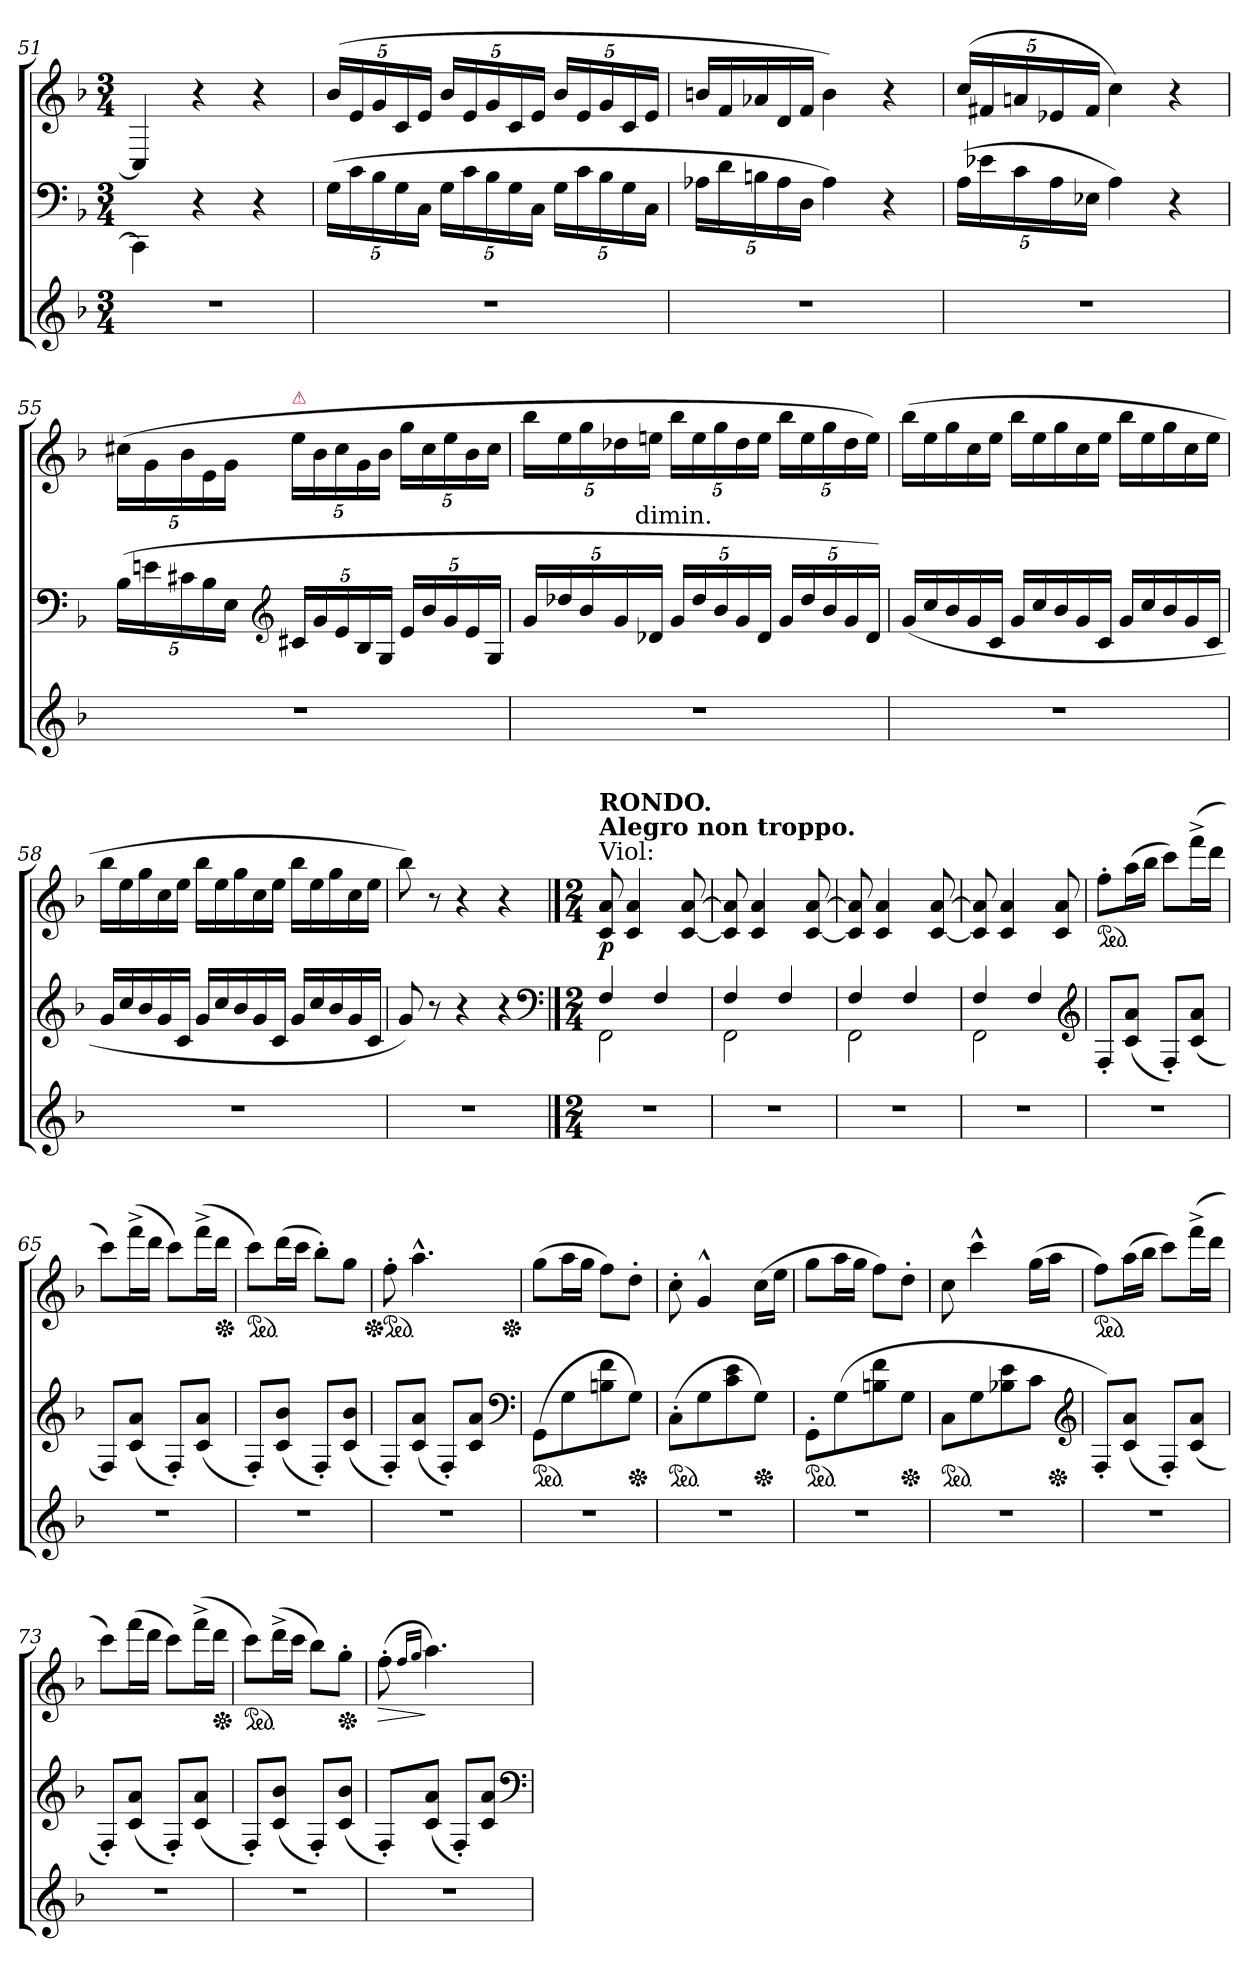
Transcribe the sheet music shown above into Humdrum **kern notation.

**kern	**kern	**kern	**dynam
*part3	*part2	*part1	*part1
*staff3	*staff2	*staff1	*staff1
*clefG2	*clefF4	*clefG2	*
*k[b-]	*k[b-]	*k[b-]	*
*M3/4	*M3/4	*M3/4	*
=51	=51	=51	=51
2.r	4CC\]	4C/]	.
.	4r	4r	.
.	4r	4r	.
=52	=52	=52	=52
2.r	(20GLL	(20b-LL	.
.	20c	20e	.
.	20B-	20g	.
.	20G	20c	.
.	20CJJ	20eJJ	.
.	20GLL	20b-LL	.
.	20c	20e	.
.	20B-	20g	.
.	20G	20c	.
.	20CJJ	20eJJ	.
.	20GLL	20b-LL	.
.	20c	20e	.
.	20B-	20g	.
.	20G	20c	.
.	20CJJ	20eJJ	.
=53	=53	=53	=53
*	*	*Xtuplet	*
2.r	20A-XLL	20bnLL	.
.	20d	20f	.
.	20Bn	20a-X	.
.	20A-	20d	.
.	20DJJ	20fJJ	.
.	4A-)	4b)	.
.	4r	4r	.
=54	=54	=54	=54
*	*	*tuplet	*
2.r	(20ALL	(20ccLL	.
.	20e-X	20f#X	.
.	20c	20an	.
.	20A	20e-X	.
.	20E-XJJ	20f#JJ	.
.	4A)	4cc)	.
.	4r	4r	.
=55	=55	=55	=55
2.r	(<20B-LL	(20cc#X\LL	.
.	20en	20g\	.
.	20c#X	20b-\	.
.	20B-	20e\	.
.	20EJJ	20g\JJ	.
*	*clefG2	*	*
!	!	!LO:TX:a:color=crimson:t=⚠	!
.	20c#XLL	20eeLL	.
.	20g	20b-	.
.	20e	20cc#	.
.	20B-	20g	.
.	20GJJ	20b-JJ	.
.	20eLL	20ggLL	.
.	20b-	20cc#	.
.	20g	20ee	.
.	20e	20b-	.
.	20GJJ	20cc#JJ	.
=56	=56	=56	=56
2.r	20gLL	20bb-LL	.
.	20dd-X	20ee	.
.	20b-	20gg	.
.	20g	20dd-X	.
!	!	!LO:TX:c:t=dimin.	!
.	20d-XJJ	20eenJJ	.
.	20gLL	20bb-LL	.
.	20dd-	20ee	.
.	20b-	20gg	.
.	20g	20dd-	.
.	20d-JJ	20eeJJ	.
.	20gLL	20bb-LL	.
.	20dd-	20ee	.
.	20b-	20gg	.
.	20g	20dd-	.
.	20d-JJ)	20eeJJ)	.
=57	=57	=57	=57
*	*Xtuplet	*Xtuplet	*
2.r	(<20gLL	(>20bb-LL	.
.	20cc	20ee	.
.	20b-	20gg	.
.	20g	20cc	.
.	20cJJ	20eeJJ	.
.	20gLL	20bb-LL	.
.	20cc	20ee	.
.	20b-	20gg	.
.	20g	20cc	.
.	20cJJ	20eeJJ	.
.	20gLL	20bb-LL	.
.	20cc	20ee	.
.	20b-	20gg	.
.	20g	20cc	.
.	20cJJ	20eeJJ	.
=58	=58	=58	=58
2.r	20gLL	20bb-LL	.
.	20cc	20ee	.
.	20b-	20gg	.
.	20g	20cc	.
.	20cJJ	20eeJJ	.
.	20gLL	20bb-LL	.
.	20cc	20ee	.
.	20b-	20gg	.
.	20g	20cc	.
.	20cJJ	20eeJJ	.
.	20gLL	20bb-LL	.
.	20cc	20ee	.
.	20b-	20gg	.
.	20g	20cc	.
.	20cJJ	20eeJJ	.
=59	=59	=59	=59
2.r	8g)	8bb-)	.
.	8r	8r	.
.	4r	4r	.
.	4r	4r	.
*	*clefF4	*	*
==60	==60	==60	==60
*M2/4	*M2/4	*M2/4	*
*	*	*MM104	*
*	*^	*	*
!	!	!	!LO:TX:a:t=Viol&colon;	!
!	!	!	!LO:TX:a:B:t=Alegro non troppo.	!
!	!	!	!LO:TX:a:B:t=RONDO.	!
2r	4F!	2FF!	8c! 8a!	p
.	.	.	4c! 4a!	.
.	4F!	.	.	.
.	.	.	[8c! [8a!	.
=61	=61	=61	=61	=61
2r	4F!	2FF!	8c!] 8a!]	.
.	.	.	4c! 4a!	.
.	4F!	.	.	.
.	.	.	[8c! [8a!	.
=62	=62	=62	=62	=62
2r	4F!	2FF!	8c!] 8a!]	.
.	.	.	4c! 4a!	.
.	4F!	.	.	.
.	.	.	[8c! [8a!	.
=63	=63	=63	=63	=63
2r	4F!	2FF!	8c!] 8a!]	.
.	.	.	4c! 4a!	.
.	4F!	.	.	.
.	.	.	8c! 8a!	.
*	*v	*v	*	*
*	*clefG2	*	*
=64	=64	=64	=64
*	*	*ped	*
2r	8F'<L	8ff'>L	.
.	(8c 8aJ	(16aaL	.
.	.	16bb-JJ	.
.	8F'<L)	8cccL)	.
.	(8c 8aJ	(16fff^<L	.
.	.	16dddJJ	.
=65	=65	=65	=65
2r	8FL)	8cccL)	.
.	(8c 8aJ	(16fff^<L	.
.	.	16dddJJ	.
.	8F'<L)	8cccL)	.
.	(8c 8aJ	(16fff^<L	.
*	*	*Xped	*
.	.	16dddJJ	.
=66	=66	=66	=66
*	*	*ped	*
2r	8F'<L)	8cccL)	.
.	(8c 8b-J	(16dddL	.
.	.	16cccJJ	.
.	8F'<L)	8bb-'>L)	.
.	(8c 8b-J	8ggJ	.
=67	=67	=67	=67
*	*	*Xped	*
*	*	*ped	*
2r	8F'<L)	8ff'	.
.	(8c 8aJ	4.aa^^>	.
.	8F'<L)	.	.
.	8c 8aJ	.	.
*	*clefF4	*	*
*	*	*Xped	*
=68	=68	=68	=68
*	*ped	*	*
2r	(8GGL	(8ggL	.
.	8G	16aaL	.
.	.	16ggJJ	.
.	8Bn 8f	8ffL)	.
*	*Xped	*	*
.	8GJ)	8dd'>J	.
=69	=69	=69	=69
*	*ped	*	*
2r	(8C'>L	8cc'>	.
.	8G	4g^^>	.
.	8c 8e	.	.
*	*Xped	*	*
.	8GJ)	(16ccLL	.
.	.	16eeJJ	.
=70	=70	=70	=70
*	*ped	*	*
2r	8GG'>L	8ggL	.
.	(>8G	16aaL	.
.	.	16ggJJ	.
.	8Bn 8f	8ffL)	.
*	*Xped	*	*
.	8GJ	8dd'>J	.
=71	=71	=71	=71
*	*ped	*	*
*	*^	*	*
2r	8CL	4..ryy	8cc	.
.	8G	.	4ccc^^	.
.	8B-X 8e	.	.	.
.	8cJ	.	(16ggLL	.
*	*Xped	*	*	*
.	.	16ryy	16aaJJ	.
*	*clefG2	*	*	*
*	*v	*v	*	*
=72	=72	=72	=72
*	*	*ped	*
2r	8F'<L)	8ffL)	.
.	(8c 8aJ	(16aaL	.
.	.	16bb-JJ	.
.	8F'<L)	8cccL)	.
.	(8c 8aJ	(16fff^<L	.
.	.	16dddJJ	.
=73	=73	=73	=73
2r	8F'<L)	8cccL)	.
.	(8c 8aJ	(16fffL	.
.	.	16dddJJ	.
.	8F'<L)	8cccL)	.
.	(8c 8aJ	(16fff^<L	.
*	*	*Xped	*
.	.	16dddJJ	.
=74	=74	=74	=74
*	*	*ped	*
2r	8F'<L)	8cccL)	.
.	(8c 8b-J	(16ddd^<L	.
.	.	16cccJJ	.
.	8F'<L)	8bb-L)	.
*	*	*Xped	*
.	(8c 8b-J	8gg'>J	.
=75	=75	=75	=75
2r	8F'<L)	(8ff'>	>
.	.	16qqff/LL	.
.	.	16qqgg/JJ	.
.	(8c 8aJ	4.aa)	]
.	8F'<L)	.	.
.	8c 8aJ	.	.
*	*clefF4	*	*
=	=	=	=
*-	*-	*-	*-
